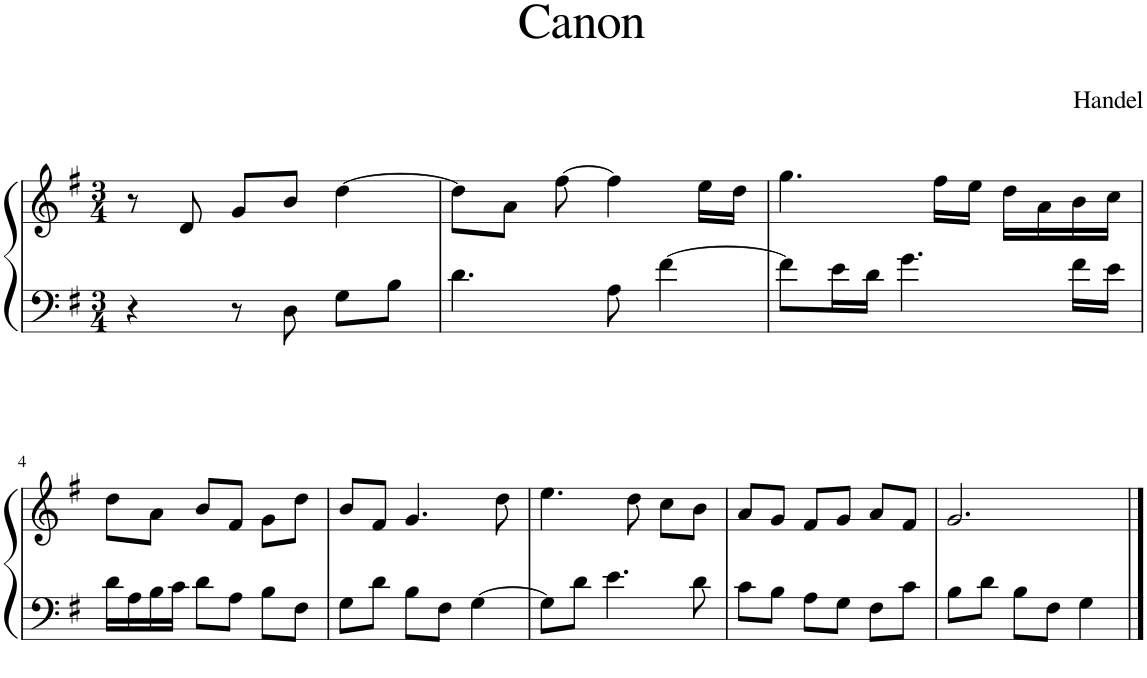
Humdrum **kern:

**kern	**kern
*part1	*part1
*staff2	*staff1
*I"Piano	*
*I'Pno.	*
*clefF4	*clefG2
*k[f#]	*k[f#]
*M3/4	*M3/4
=1	=1
4r	8r
.	8d/
8r	8g/L
8D\	8b/J
8G\L	[4dd\
8B\J	.
=2	=2
4.d\	8dd\L]
.	8a\J
.	[8ff#\
8A\	4ff#\]
[4f#\	.
.	16ee\LL
.	16dd\JJ
=3	=3
8f#\L]	4.gg\
16e\L	.
16d\JJ	.
4.g\	.
.	16ff#\LL
.	16ee\JJ
.	16dd\LL
.	16a\
16f#\LL	16b\
16e\JJ	16cc\JJ
!!LO:LB:g=z
=4	=4
16d\LL	8dd\L
16A\	.
16B\	8a\J
16c\JJ	.
8d\L	8b/L
8A\J	8f#/J
8B\L	8g\L
8F#\J	8dd\J
=5	=5
8G\L	8b/L
8d\J	8f#/J
8B\L	4.g/
8F#\J	.
[4G\	.
.	8dd\
=6	=6
8G\L]	4.ee\
8d\J	.
4.e\	.
.	8dd\
.	8cc\L
8d\	8b\J
=7	=7
8c\L	8a/L
8B\J	8g/J
8A\L	8f#/L
8G\J	8g/J
8F#\L	8a/L
8c\J	8f#/J
=8	=8
8B\L	2.g/
8d\J	.
8B\L	.
8F#\J	.
4G\	.
==	==
*-	*-
